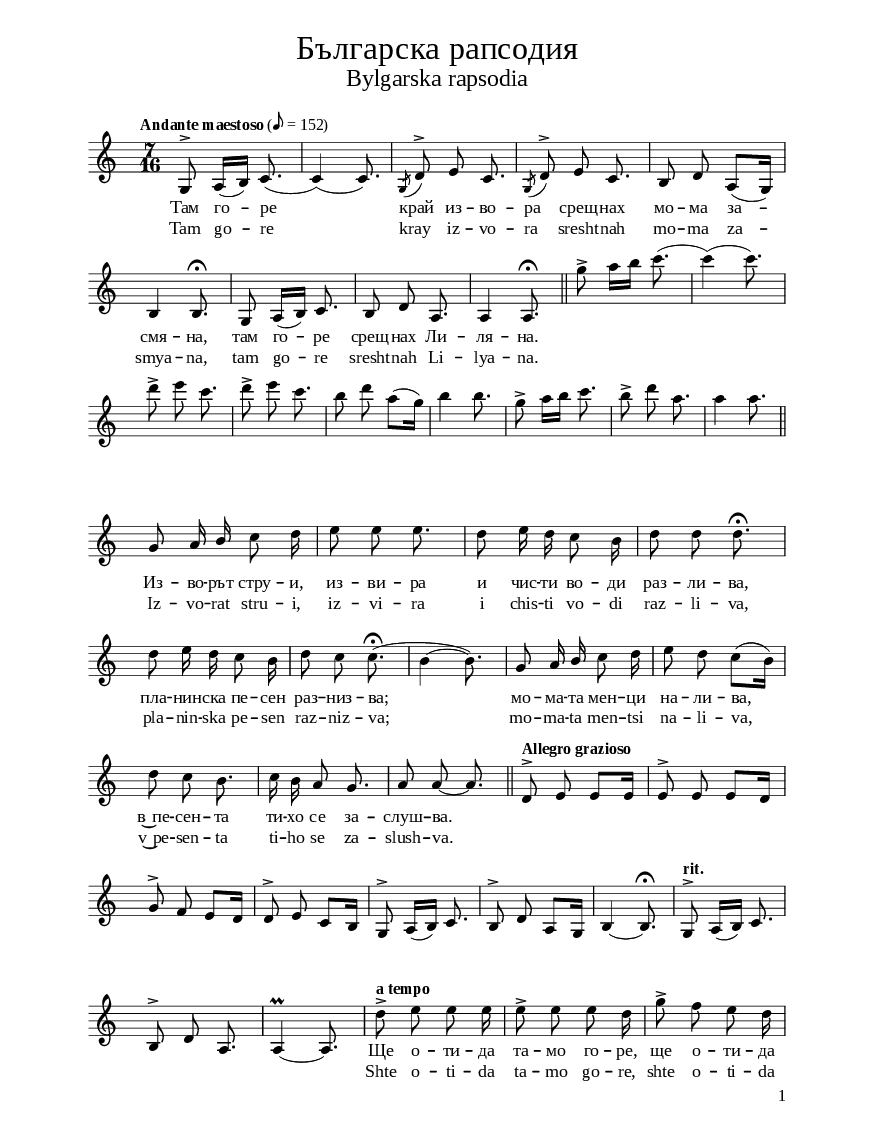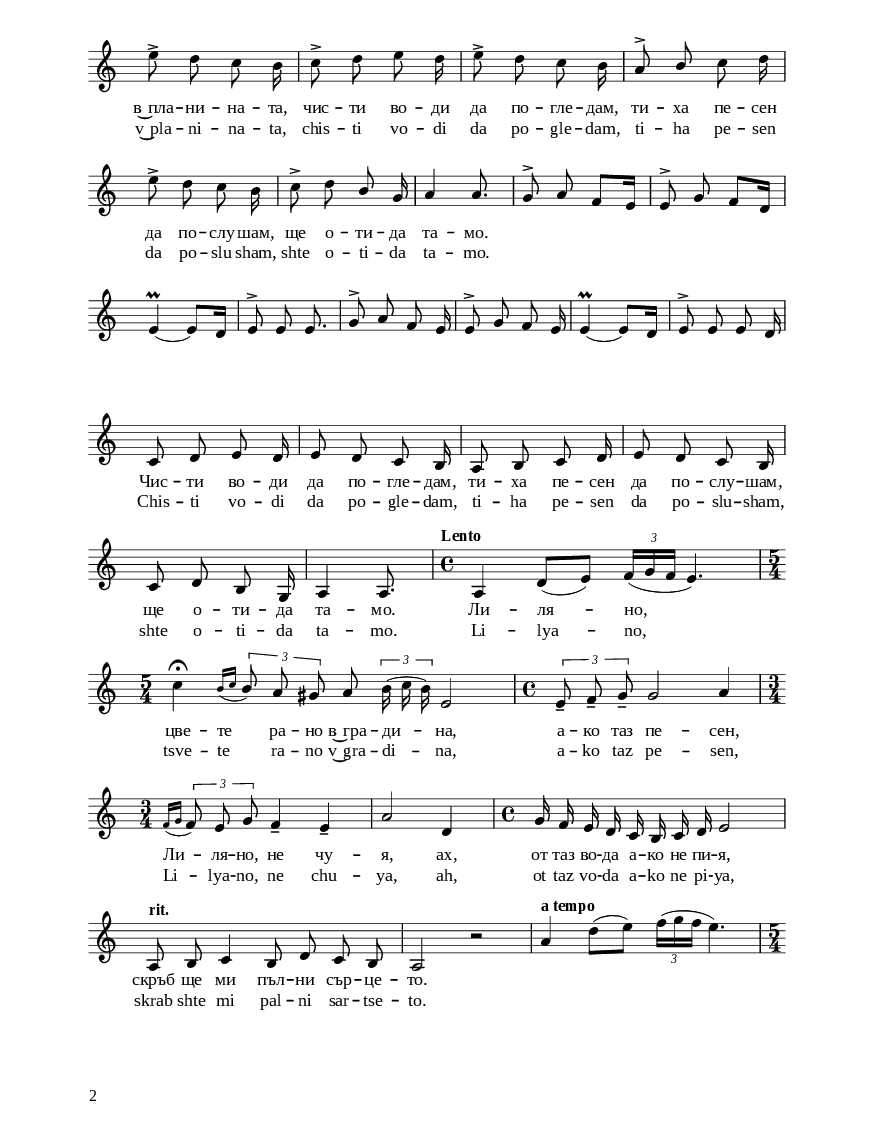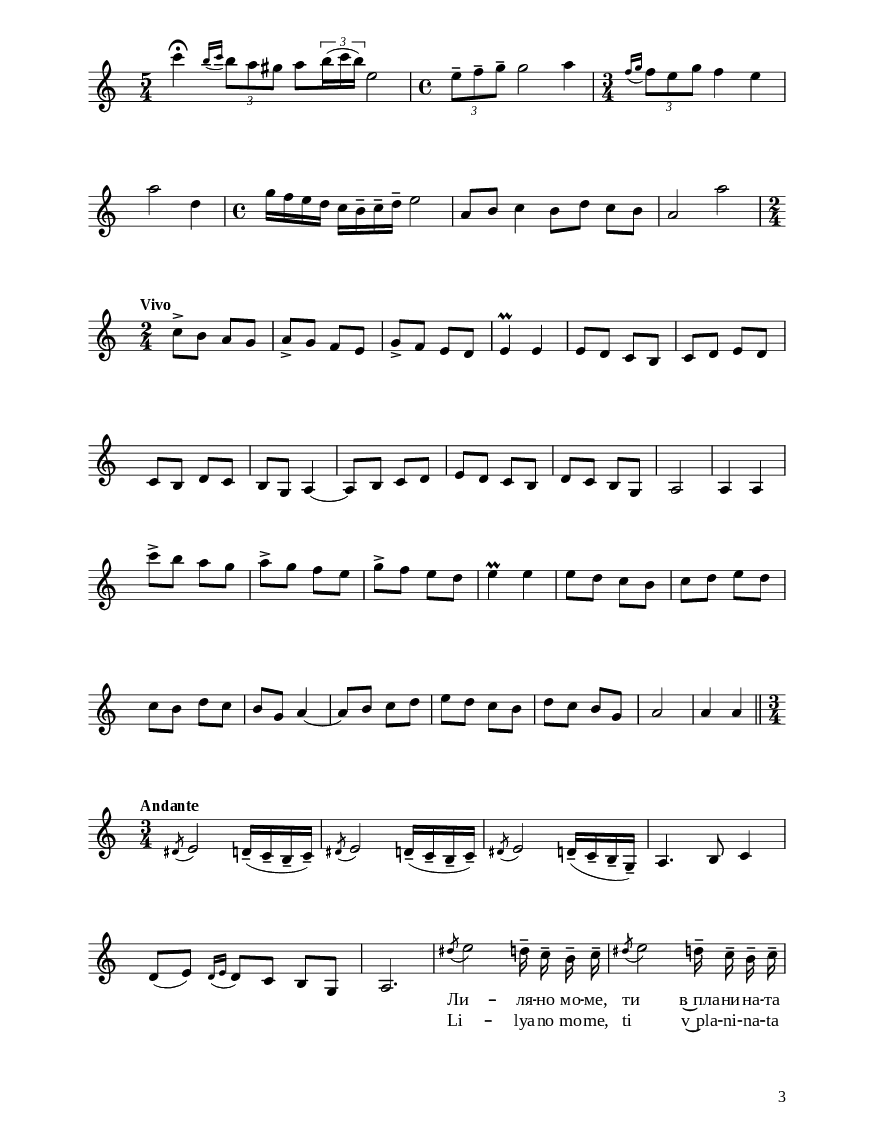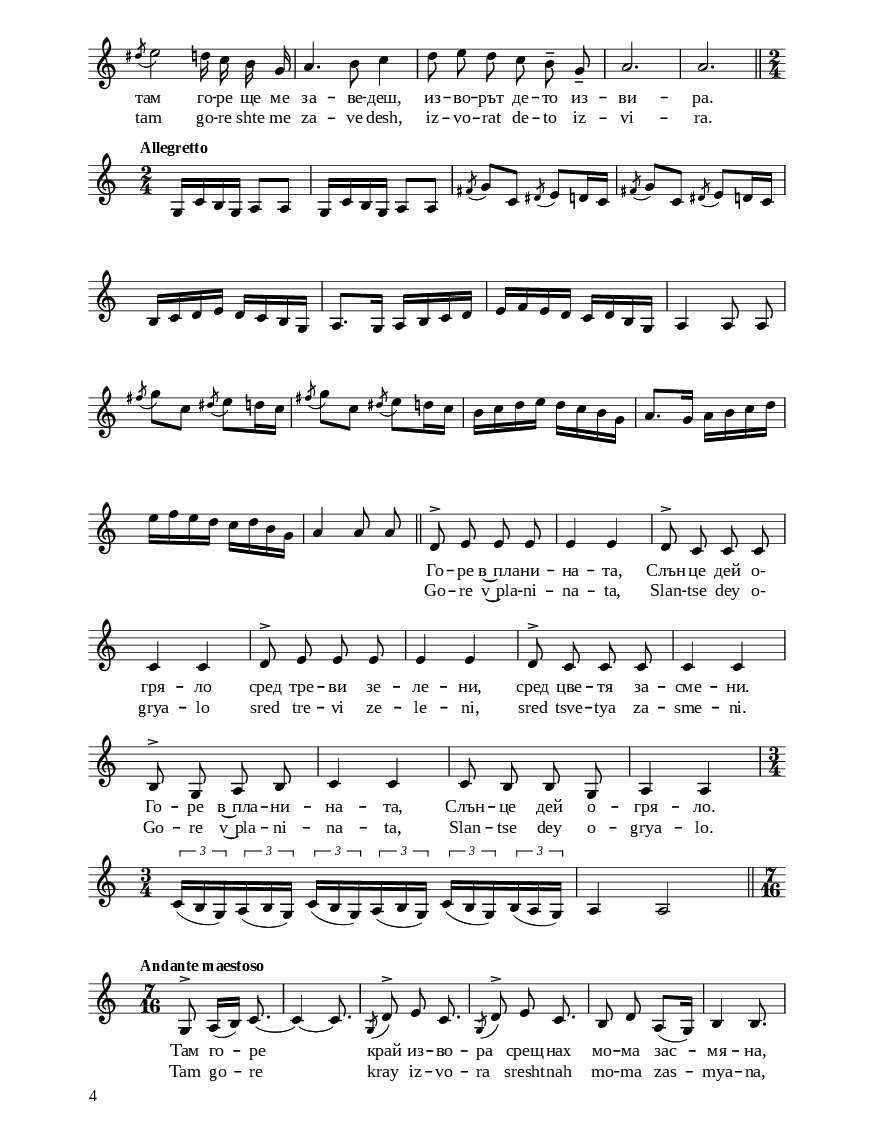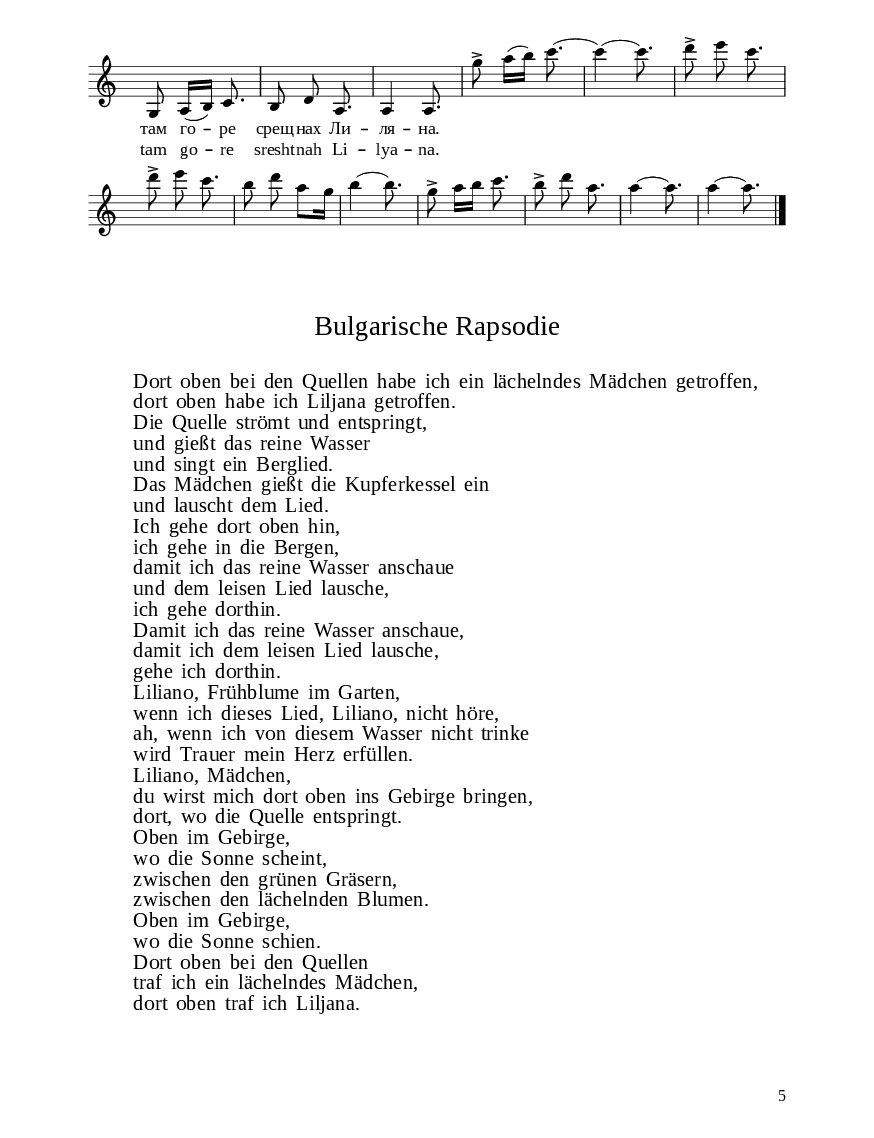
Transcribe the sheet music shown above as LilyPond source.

\version "2.22.1"

\include "include/globals.ily"

\bookpart {
  \include "include/bookpart-paper.ily"
  \score {
    \include "include/score-layout.ily"

    \new Voice \relative c' {
      \clef treble
      \key c \major
      \time 7/16
      \tempoFunc "Andante maestoso" 8 "152"
      \autoBeamOff
      g8^\accent a16([b]) c8.( | \noBreak
      c4)(c8.) | \noBreak
      \acciaccatura {g8} d'^\accent e c8. | \noBreak
      \acciaccatura {g8} d'^\accent e c8. | \noBreak
      b8 d a([g16]) | \break

      b4 b8.\fermata | \noBreak
      g8 a16([b]) c8. | \noBreak
      b8 d a8. | \noBreak
      a4 a8.\fermata | \bar "||"

      g''8\accent a16[b] c8.( | \noBreak
      c4)(c8.) | \break
      d8\accent e c8. | \noBreak
      d8\accent e c8. | \noBreak
      b8 d a([g16]) | \noBreak
      b4 b8. | \noBreak
      g8\accent a16[b] c8. | \noBreak
      b8\accent d a8. | \noBreak
      a4 a8. | \bar "||" \break

      g,8 a16 \stemUp b \stemNeutral c8 d16 | \noBreak
      e8 e e8. | \noBreak
      d8 e16 d16 c8 b16 | \noBreak
      d8 d d8.\fermata | \break

      d8 e16 d16 c8 b16 | \noBreak
      d8 c8 c8.\fermata( | \noBreak
      b4~ b8.) | \noBreak
      g8 a16 \stemUp b \stemNeutral c8 d16 | \noBreak
      e8 d c8([b16]) | \break

      d8 c b8. | \noBreak
      c16 b a8 g8. | \noBreak
      a8 a8~ a8. | \bar "||" \noBreak
      \tempo "Allegro grazioso" d,8^\accent e e[e16] | \noBreak
      e8^\accent e e[d16] | \break

      g8^\accent f e[d16] | \noBreak
      d8^\accent e c[b16] | \noBreak
      g8^\accent a16([b]) c8. | \noBreak
      b8^\accent d a[g16] | \noBreak
      b4~ b8.\fermata | \noBreak
      \tempo "rit." g8^\accent a16([b]) c8. | \break

      b8^\accent d a8. | \noBreak
      a4\prall~ a8. | \noBreak
      \tempo "a tempo" d'8\accent e e e16 | \noBreak
      e8\accent e e d16 | \noBreak
      g8\accent f e d16 | \break

      e8\accent d c b16 | \noBreak
      c8\accent d e d16 | \noBreak
      e8\accent d c b16 | \noBreak
      a8^\accent \stemUp b \stemNeutral c d16 | \break

      e8\accent d c b16 | \noBreak
      c8\accent d \stemUp b \stemNeutral g16 | \noBreak
      a4 a8. | \noBreak
      g8^\accent a f[e16] | \noBreak
      e8^\accent g f[d16] | \break

      e4\prall~ e8[d16] | \noBreak
      e8^\accent e e8. | \noBreak
      g8^\accent a f e16 | \noBreak
      e8^\accent g f e16 | \noBreak
      e4\prall~ e8[d16] | \noBreak
      e8^\accent e e d16 | \break

      \repeat volta 1 {
        c8 d e d16 | \noBreak
        e8 d c b16 | \noBreak
        a8 b c d16 | \noBreak
        e8 d c b16 | \break

        c8 d b g16 | \noBreak
        a4 a8. | \noBreak
      }
      \time 4/4 \tempo "Lento" a4 d8([e]) \tuplet 3/2 {f16([ g f]} e4.) | \time 5/4 \break
      \override TupletNumber #'avoid-slur = #'ignore
      c'4\fermata \acciaccatura{ b16[c] } \tuplet 3/2 { \stemUp b8 \stemNeutral a gis} a8 \tupletUp \tuplet 3/2 { b16(c b) } e,2 | \noBreak
      \time 4/4 \tuplet 3/2 { e8\tenuto f\tenuto g\tenuto } g2 a4 | \time 3/4 \break

      \acciaccatura {f16[g]} \tuplet 3/2 { f8 e g } f4\tenuto e4\tenuto | \noBreak
      a2 d,4 | \noBreak
      \time 4/4 g16 f e d c b c d e2 | \break

      \tempo "rit." a,8 b c4 b8 d c b | \noBreak
      a2 r2 | \noBreak
      \tempo "a tempo" a'4  d8([e]) \tupletNeutral \tuplet 3/2 { f16([ g f] } e4.) \time 5/4 | \pageBreak

      c'4\fermata \acciaccatura { b16[c] }  \tuplet 3/2 { b8[ a gis]} a8[ \tupletUp \tuplet 3/2 { b16(c b)] }  e,2 \tupletNeutral | \noBreak
      \time 4/4 \tuplet 3/2 { e8\tenuto[f\tenuto g\tenuto] } g2 a4 | \noBreak
      \time 3/4 \acciaccatura { f16[g] } \tuplet 3/2 { f8[e g] } f4 e | \break

      a2 d,4  | \noBreak
      \time 4/4 g16[f e d] c[b\tenuto c\tenuto d\tenuto] e2 | \noBreak
      a,8[b] c4 b8[d] c[b] | \noBreak
      a2 a' | \time 2/4 \break
      \repeat volta 1 {
        \tempo "Vivo" c,8\accent[b] a[g] | \noBreak
        a\accent[g] f[e] | \noBreak
        g\accent[f] e[d] | \noBreak
        e4\prall e | \noBreak
      }
      e8[d] c[b] | \noBreak
      c[d] e[d] | \break

      c[b] d[c] | \noBreak
      b[g] a4~ | \noBreak
      a8[b] c[d] | \noBreak
      e[d] c[b] | \noBreak
      d[c] b[g] | \noBreak
      a2 | \noBreak
      a4 a | \break

      \repeat volta 1 {
        c''8\accent[b] a[g] | \noBreak
        a\accent[g] f[e] | \noBreak
        g\accent[f] e[d] | \noBreak
        e4\prall e | \noBreak
      }
      e8[d] c[b] | \noBreak
      c[d] e[d] | \break

      c[b] d[c] | \noBreak
      b[g] a4~ | \noBreak
      a8[b] c[d] | \noBreak
      e[d] c[b] | \noBreak
      d[c] b[g] | \noBreak
      a2 | \noBreak
      a4 a | \bar "||" \time 3/4 \break

      \tempo "Andante" \acciaccatura { dis,8 } e2 d16\tenuto([c\tenuto b\tenuto c\tenuto]) | \noBreak
      \acciaccatura { dis8 } e2 d16\tenuto([c\tenuto b\tenuto c\tenuto]) | \noBreak
      \acciaccatura { dis8 } e2 d16\tenuto([c\tenuto b\tenuto g\tenuto]) | \noBreak
      a4. b8 c4 \break

      d8([e]) \acciaccatura { d16[e] } d8[c] b[g] | \noBreak
      a2. \noBreak
      \acciaccatura { dis'8 } e2 d16\tenuto c\tenuto b\tenuto c\tenuto | \noBreak
      \acciaccatura { dis8 } e2 d16\tenuto c\tenuto b\tenuto c\tenuto | \break

      \acciaccatura { dis8 } e2 d16 c b g | \noBreak
      a4. b8 c4 | \noBreak
      d8 e d c b\tenuto g\tenuto | \noBreak
      a2. | \noBreak
      a2. | \bar "||" \time 2/4 \break

      \tempo "Allegretto" g,16[c b g] a8[a] | \noBreak
      g16[c b g] a8[a] | \noBreak
      \acciaccatura { fis'8 } g[c,] \acciaccatura { dis } e[d16 c] | \noBreak
      \acciaccatura { fis8 } g[c,] \acciaccatura { dis } e[d16 c] | \break

      b16[c d e] d[c b g] | \noBreak
      a8.[g16] a[b c d] | \noBreak
      e[f e d] c[d b g] | \noBreak
      a4 a8 a \break

      \acciaccatura { fis''8 } g[c,] \acciaccatura { dis } e[d16 c] | \noBreak
      \acciaccatura { fis8 } g[c,] \acciaccatura { dis } e[d16 c] | \noBreak
      b[c d e] d[c b g] | \noBreak
      a8.[g16] a[b c d] | \break

      e[f e d] c[d b g] | \noBreak
      a4 a8 a | \bar "||" \noBreak
      d,^\accent e e e | \noBreak
      e4 e | \noBreak
      d8^\accent c c c | \break

      c4 c | \noBreak
      d8^\accent e e e | \noBreak
      e4 e | \noBreak
      d8^\accent c c c | \noBreak
      c4 c | \break

      \repeat volta 1 {
        b8^\accent g a b | \noBreak
        c4 c | \noBreak
        c8 b b g | \noBreak
        a4 a |
      } \time 3/4 \break

      \override TupletBracket.positions = #'(3 . 3)
      \tuplet 3/2 8 { c16([b g) a(b g]) c16([b g) a(b g]) c16([b g) b(a g])  } | \noBreak
      a4 a2 | \bar "||" \time 7/16 \break

      \tempo "Andante maestoso" g8^\accent a16([b]) c8.~ | \noBreak
      c4~ c8. | \noBreak
      \acciaccatura { g8 } d'^\accent e c8. | \noBreak
      \acciaccatura { g8 } d'^\accent e c8. | \noBreak
      b8 d a([g16]) | \noBreak
      b4 b8. | \break

      g8 a16([b]) c8. | \noBreak
      b8 d a8. | \noBreak
      a4 a8. | \noBreak
      g''8\accent a16([b]) c8.~ | \noBreak
      c4~ c8. | \noBreak
      d8\accent e c8. | \break

      d8\accent e c8. | \noBreak
      b8 d a[g16]| \noBreak
      b4~ b8. | \noBreak
      g8\accent a16[b] c8. | \noBreak
      b8\accent d a8. | \noBreak
      a4~ a8. | \noBreak
      a4~ a8. | \bar "|."
    }

    \addlyrics {
      Там го -- ре край из -- во -- ра срещ -- нах мо -- ма за --
      смя -- на, там го -- ре срещ -- нах Ли -- ля -- на.
      \repeat unfold 22 { \skip 1 }
      Из -- во -- рът стру -- и, из -- ви -- ра и чис -- ти во -- ди раз -- ли -- ва,
      пла -- нин -- ска пе -- сен раз -- низ -- ва; мо -- ма -- та мен -- ци на -- ли -- ва,
      в~пе -- сен -- та ти -- хо се за -- слуш -- ва.
      \repeat unfold 26 { \skip 1 }
      Ще о -- ти -- да та -- мо го -- ре, ще о -- ти -- да
      в~пла -- ни -- на -- та, чис -- ти во -- ди да по -- гле -- дам, ти -- ха пе -- сен
      да по -- слу -- шам, ще о -- ти -- да та -- мо.
      \repeat unfold 23 { \skip 1 }
      Чис -- ти во -- ди да по -- гле -- дам, ти -- ха пе -- сен да по -- слу -- шам,
      ще о -- ти -- да та -- мо. Ли -- ля -- но,
      цве -- те ра -- но в~гра -- ди -- на, а -- ко таз пе -- сен,
      Ли -- ля -- но, не чу -- я, ах, от таз во -- да а -- ко не пи -- я,
      скръб ще ми пъл -- ни сър -- це -- то.
      \repeat unfold 85 { \skip 1 }
      Ли -- ля -- но мо -- ме, ти в~пла -- ни -- на -- та
      там го -- ре ще ме за -- ве -- деш, из -- во -- рът де -- то из -- ви -- ра.
      \repeat unfold 30 { \skip 1 }
      Го -- ре в~пла -- ни -- на -- та, Слън -- це дей о-
      гря -- ло сред тре -- ви зе -- ле -- ни, сред цве -- тя за -- сме -- ни.
      Го -- ре в~пла -- ни -- на -- та, Слън -- це дей о -- гря -- ло.
      \repeat unfold 5 { \skip 1 }
      Там го -- ре край из -- во -- ра срещ -- нах мо -- ма зас -- мя -- на,
      там го -- ре срещ -- нах Ли -- ля -- на.
    }
    \addlyrics {
      Tam go -- re kray iz -- vo -- ra sresht -- nah mo -- ma za --
      smya -- na, tam go -- re sresht -- nah Li -- lya -- na.
      \repeat unfold 22 { \skip 1 }
      Iz -- vo -- rat stru -- i, iz -- vi -- ra i chis -- ti vo -- di raz -- li -- va,
      pla -- nin -- ska pe -- sen raz -- niz -- va; mo -- ma -- ta men -- tsi na -- li -- va,
      v~pe -- sen -- ta ti -- ho se za -- slush -- va.
      \repeat unfold 26 { \skip 1 }
      Shte o -- ti -- da ta -- mo go -- re, shte o -- ti -- da
      v~pla -- ni -- na -- ta, chis -- ti vo -- di da po -- gle -- dam, ti -- ha pe -- sen
      da po -- slu -- sham, shte o -- ti -- da ta -- mo.
      \repeat unfold 23 { \skip 1 }
      Chis -- ti vo -- di da po -- gle -- dam, ti -- ha pe -- sen da po -- slu -- sham,
      shte o -- ti -- da ta -- mo. Li -- lya -- no,
      tsve -- te ra -- no v~gra -- di -- na, a -- ko taz pe -- sen,
      Li -- lya -- no, ne chu -- ya, ah, ot taz vo -- da a -- ko ne pi -- ya,
      skrab shte mi pal -- ni sar -- tse -- to.
      \repeat unfold 85 { \skip 1 }
      Li -- lya -- no mo -- me, ti v~pla -- ni -- na -- ta
      tam go -- re shte me za -- ve -- desh, iz -- vo -- rat de -- to iz -- vi -- ra.
      \repeat unfold 30 { \skip 1 }
      Go -- re v~pla -- ni -- na -- ta, Slan -- tse dey o-
      grya -- lo sred tre -- vi ze -- le -- ni, sred tsve -- tya za -- sme -- ni.
      Go -- re v~pla -- ni -- na -- ta, Slan -- tse dey o -- grya -- lo.
      \repeat unfold 5 { \skip 1 }
      Tam go -- re kray iz -- vo -- ra sresht -- nah mo -- ma zas -- mya -- na,
      tam go -- re sresht -- nah Li -- lya -- na.
    }

    \header {
      title = \titleFunc "Българска рапсодия" "Bylgarska rapsodia"
    }

    \midi{}

  } % score


  % include foreign translation(s) of the song
  \version "2.22.1"

\markup \fill-line { \fontsize #deTitleFontSize "Bulgarische Rapsodie" }
\markup \null
\markup \null
\markup \fontsize #deCoupletFontSize {
  \hspace #3
  \override #`(baseline-skip . ,deCoupletBaselineSkip)

  \column {
    \line { " " }

    \line { " "Dort oben bei den Quellen habe ich ein lächelndes Mädchen getroffen,}

    \line { " "dort oben habe ich Liljana getroffen.}

    \line { " "Die Quelle strömt und entspringt,}

    \line { " "und gießt das reine Wasser}

    \line { " "und singt ein Berglied.}

    \line { " "Das Mädchen gießt die Kupferkessel ein}

    \line { " "und lauscht dem Lied.}

    \line { " "Ich gehe dort oben hin,}

    \line { " "ich gehe in die Bergen,}

    \line { " "damit ich das reine Wasser anschaue }

    \line { " "und dem leisen Lied lausche,}

    \line { " "ich gehe dorthin.}

    \line { " "Damit ich das reine Wasser anschaue,}

    \line { " "damit ich dem leisen Lied lausche,}

    \line { " "gehe ich dorthin.}

    \line { " "Liliano, Frühblume im Garten,}

    \line { " "wenn ich dieses Lied, Liliano, nicht höre,}

    \line { " "ah, wenn ich von diesem Wasser nicht trinke}

    \line { " "wird Trauer mein Herz erfüllen.}

    \line { " "Liliano, Mädchen,}

    \line { " "du wirst mich dort oben ins Gebirge bringen,}

    \line { " "dort, wo die Quelle entspringt.}

    \line { " "Oben im Gebirge,}

    \line { " "wo die Sonne scheint,}

    \line { " "zwischen den grünen Gräsern,}

    \line { " "zwischen den lächelnden Blumen.}

    \line { " "Oben im Gebirge,}

    \line { " "wo die Sonne schien.}
    

    \line { " "Dort oben bei den Quellen }

    \line { " "traf ich ein lächelndes Mädchen,}

    \line { " "dort oben traf ich Liljana.}

  }
}


} % bookpart
